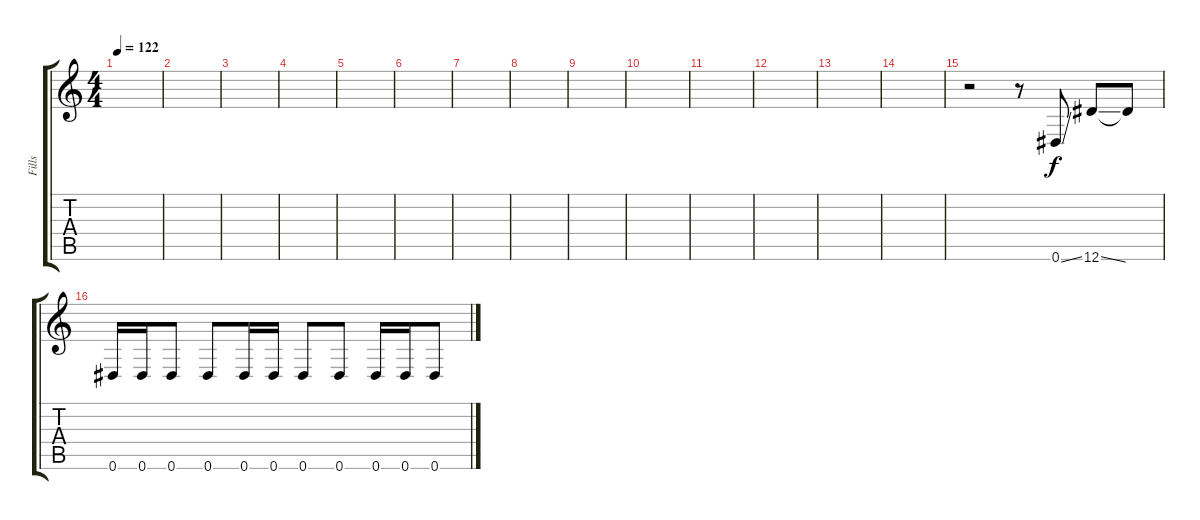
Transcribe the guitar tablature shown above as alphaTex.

\track ("Fills" "Fills") {instrument overdrivenguitar}
\staff {score tabs}
\tuning (Eb4 Bb3 Gb3 Db3 Ab2 Eb2) {hide}
\ts (4 4)
\tempo 122
\clef g2
\ks c
|
|
|
|
|
|
|
|
|
|
|
|
|
|
r.2 r.8 0.6{ss}.8 12.6{ss}.8 12.6{t}.8 |
0.6.16 0.6.16 0.6.8 0.6.8 0.6.16 0.6.16 0.6.8 0.6.8 0.6.16 0.6.16 0.6.8
